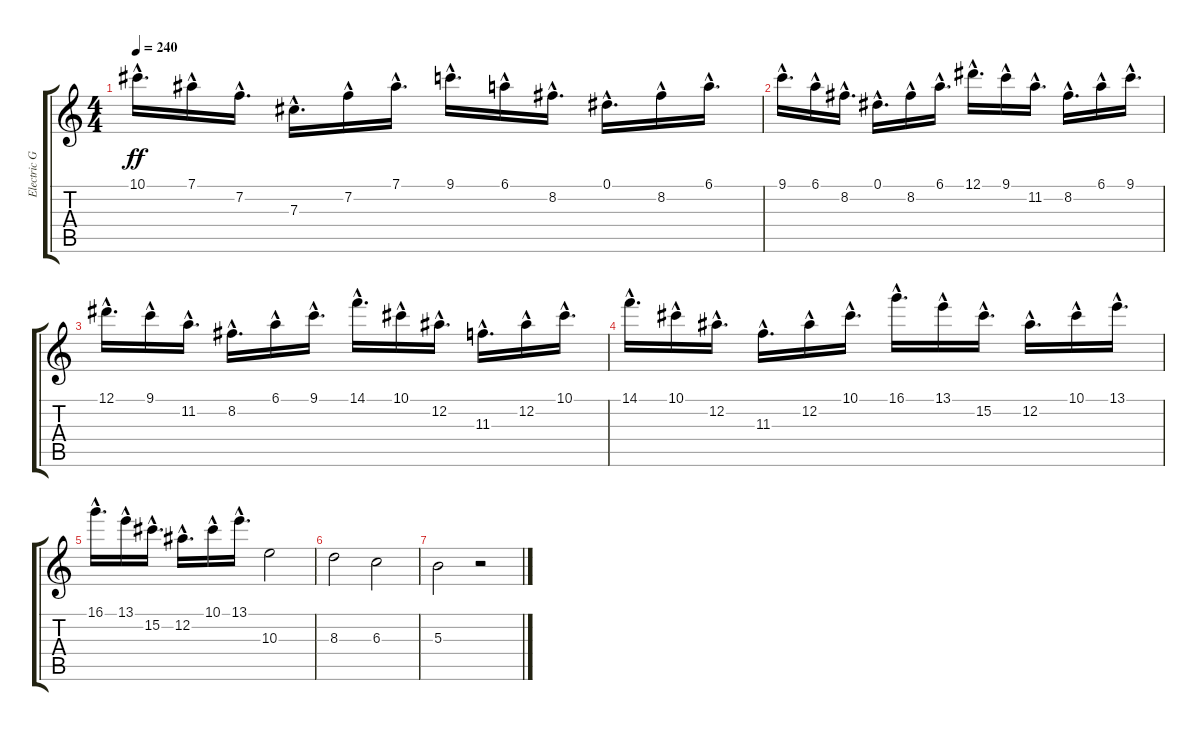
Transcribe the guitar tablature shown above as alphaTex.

\track ("Electric Guitar 1" "Electric G") {instrument distortionguitar}
\staff {score tabs}
\tuning (Eb4 Bb3 Gb3 Db3 Ab2 Eb2) {hide}
\ts (4 4)
\tempo 240
\clef g2
\ks c
10.1{hac}.16{d dy ff} 7.1{hac}.16 7.2{hac}.16{d} 7.3{hac}.16{d} 7.2{hac}.16 7.1{hac}.16{d} 9.1{hac}.16{d} 6.1{hac}.16 8.2{hac}.16{d} 0.1{hac}.16{d} 8.2{hac}.16 6.1{hac}.16{d} |
9.1{hac}.16{d} 6.1{hac}.16 8.2{hac}.16{d} 0.1{hac}.16{d} 8.2{hac}.16 6.1{hac}.16{d} 12.1{hac}.16{d} 9.1{hac}.16 11.2{hac}.16{d} 8.2{hac}.16{d} 6.1{hac}.16 9.1{hac}.16{d} |
12.1{hac}.16{d} 9.1{hac}.16 11.2{hac}.16{d} 8.2{hac}.16{d} 6.1{hac}.16 9.1{hac}.16{d} 14.1{hac}.16{d} 10.1{hac}.16 12.2{hac}.16{d} 11.3{hac}.16{d} 12.2{hac}.16 10.1{hac}.16{d} |
14.1{hac}.16{d} 10.1{hac}.16 12.2{hac}.16{d} 11.3{hac}.16{d} 12.2{hac}.16 10.1{hac}.16{d} 16.1{hac}.16{d} 13.1{hac}.16 15.2{hac}.16{d} 12.2{hac}.16{d} 10.1{hac}.16 13.1{hac}.16{d} |
16.1{hac}.16{d} 13.1{hac}.16 15.2{hac}.16{d} 12.2{hac}.16{d} 10.1{hac}.16 13.1{hac}.16{d} 10.3.2 |
8.3.2 6.3.2 |
5.3.2 r.2
